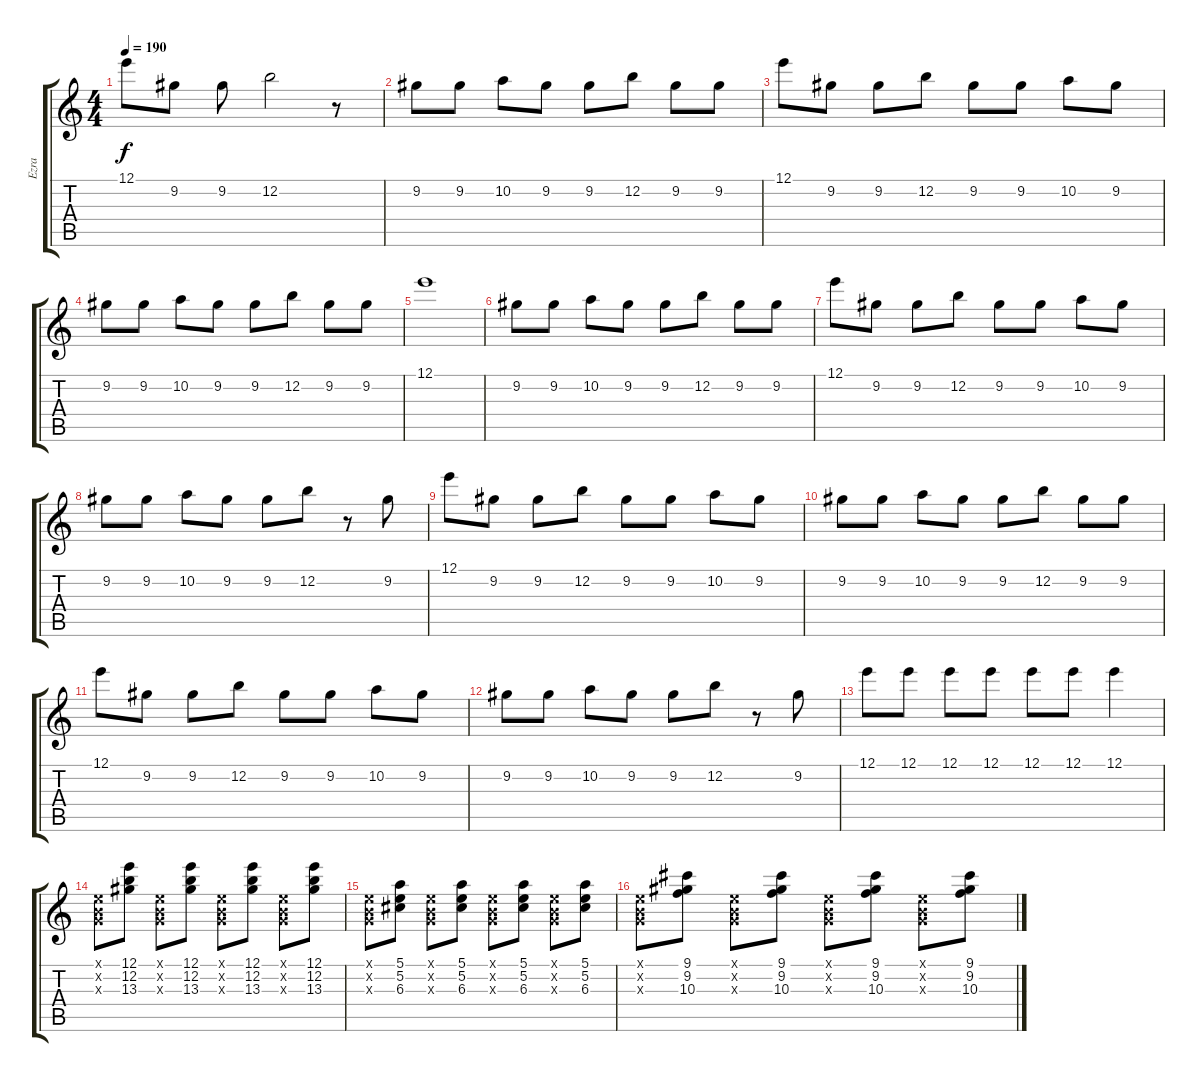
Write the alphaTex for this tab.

\track ("Ezra" "Ezra") {instrument distortionguitar}
\staff {score tabs}
\tuning (E4 B3 G3 D3 A2 E2) {hide}
\ts (4 4)
\tempo 190
\clef g2
\ks c
12.1.8{dy f} 9.2.8 9.2.8 12.2.2 r.8 |
9.2.8 9.2.8 10.2.8 9.2.8 9.2.8 12.2.8 9.2.8 9.2.8 |
12.1.8 9.2.8 9.2.8 12.2.8 9.2.8 9.2.8 10.2.8 9.2.8 |
9.2.8 9.2.8 10.2.8 9.2.8 9.2.8 12.2.8 9.2.8 9.2.8 |
12.1.1 |
9.2.8{volume 8} 9.2.8 10.2.8 9.2.8 9.2.8 12.2.8 9.2.8 9.2.8 |
12.1.8 9.2.8 9.2.8 12.2.8 9.2.8 9.2.8 10.2.8 9.2.8 |
9.2.8 9.2.8 10.2.8 9.2.8 9.2.8 12.2.8 r.8 9.2.8 |
12.1.8 9.2.8 9.2.8 12.2.8 9.2.8 9.2.8 10.2.8 9.2.8 |
9.2.8 9.2.8 10.2.8 9.2.8 9.2.8 12.2.8 9.2.8 9.2.8 |
12.1.8 9.2.8 9.2.8 12.2.8 9.2.8 9.2.8 10.2.8 9.2.8 |
9.2.8 9.2.8 10.2.8 9.2.8 9.2.8 12.2.8 r.8 9.2.8 |
12.1.8 12.1.8 12.1.8 12.1.8 12.1.8 12.1.8 12.1.4 |
(0.1{x} 0.2{x} 0.3{x}).8{volume 10 instrument acousticguitarnylon} (12.1 12.2 13.3).8 (0.1{x} 0.2{x} 0.3{x}).8 (12.1 12.2 13.3).8 (0.1{x} 0.2{x} 0.3{x}).8 (12.1 12.2 13.3).8 (0.1{x} 0.2{x} 0.3{x}).8 (12.1 12.2 13.3).8 |
(0.1{x} 0.2{x} 0.3{x}).8 (5.1 5.2 6.3).8 (0.1{x} 0.2{x} 0.3{x}).8 (5.1 5.2 6.3).8 (0.1{x} 0.2{x} 0.3{x}).8 (5.1 5.2 6.3).8 (0.1{x} 0.2{x} 0.3{x}).8 (5.1 5.2 6.3).8 |
(0.1{x} 0.2{x} 0.3{x}).8 (9.1 9.2 10.3).8 (0.1{x} 0.2{x} 0.3{x}).8 (9.1 9.2 10.3).8 (0.1{x} 0.2{x} 0.3{x}).8 (9.1 9.2 10.3).8 (0.1{x} 0.2{x} 0.3{x}).8 (9.1 9.2 10.3).8
